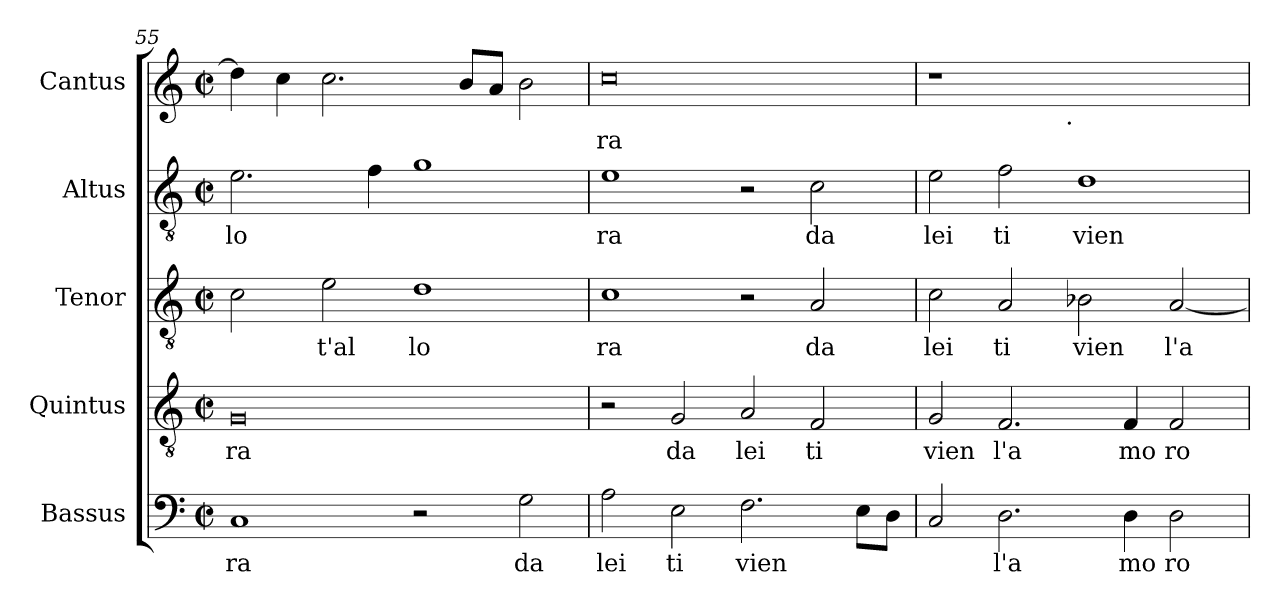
**kern	**text	**kern	**text	**kern	**text	**kern	**text	**kern	**text
*part5	*part5	*part4	*part4	*part3	*part3	*part2	*part2	*part1	*part1
*staff5	*staff5	*staff4	*staff4	*staff3	*staff3	*staff2	*staff2	*staff1	*staff1
*I"Bassus	*	*I"Quintus	*	*I"Tenor	*	*I"Altus	*	*I"Cantus	*
*clefF4	*	*clefGv2	*	*clefGv2	*	*clefGv2	*	*clefG2	*
*k[]	*	*k[]	*	*k[]	*	*k[]	*	*k[]	*
*C:	*	*C:	*	*C:	*	*C:	*	*C:	*
*M2/2	*	*M2/2	*	*M2/2	*	*M2/2	*	*M2/2	*
*met(c|)	*	*met(c|)	*	*met(c|)	*	*met(c|)	*	*met(c|)	*
=55	=55	=55	=55	=55	=55	=55	=55	=55	=55
!	!LO:LY:b:cj	!	!LO:LY:b	!	!LO:LY:b:cj	!	!LO:LY:b:cj	!	!LO:LY:b:cj
1C	ra	0G	-ra	2c\	.	2.e\	lo	4dd\]	.
!	!	!	!	!	!	!	!	!	!LO:LY:b:cj
.	.	.	.	.	.	.	.	4cc\	.
!	!	!	!	!	!LO:LY:b:cj	!	!	!	!LO:LY:b:cj
.	.	.	.	2e\	t'al	.	.	2.cc\	.
!	!	!	!	!	!	!	!LO:LY:b:cj	!	!
.	.	.	.	.	.	4f\	.	.	.
!	!	!	!	!	!LO:LY:b:cj	!	!LO:LY:b:cj	!	!
2r	.	.	.	1d	lo	1g	.	.	.
!	!	!	!	!	!	!	!	!	!LO:LY:b:cj
.	.	.	.	.	.	.	.	8b/L	.
!	!	!	!	!	!	!	!	!	!LO:LY:b:cj
.	.	.	.	.	.	.	.	8a/J	.
!	!LO:LY:b:cj	!	!	!	!	!	!	!	!LO:LY:b:cj
2G\	da	.	.	.	.	.	.	2b\	.
=56	=56	=56	=56	=56	=56	=56	=56	=56	=56
!	!LO:LY:b:cj	!	!	!	!LO:LY:b:cj	!	!LO:LY:b:cj	!	!LO:LY:b:cj
2A\	lei	2r	.	1c	ra	1e	ra	0cc	ra
!	!LO:LY:b:cj	!	!LO:LY:b	!	!	!	!	!	!
2E\	ti	2G/	da	.	.	.	.	.	.
!	!LO:LY:b:cj	!	!LO:LY:b	!	!	!	!	!	!
2.F\	vien	2A/	lei	2r	.	2r	.	.	.
!	!	!	!LO:LY:b	!	!LO:LY:b:cj	!	!LO:LY:b:cj	!	!
.	.	2F/	ti	2A/	da	2c\	da	.	.
!	!LO:LY:b:cj	!	!	!	!	!	!	!	!
8E\L	.	.	.	.	.	.	.	.	.
!	!LO:LY:b:cj	!	!	!	!	!	!	!	!
8D\J	.	.	.	.	.	.	.	.	.
!!LO:PB:g=z
=57	=57	=57	=57	=57	=57	=57	=57	=57	=57
!	!LO:LY:b:cj	!	!LO:LY:b	!	!LO:LY:b:cj	!	!LO:LY:b:cj	!	!
*	*	*	*	*	*	*	*	*^	*
2C/	.	2G/	vien	2c\	lei	2e\	lei	1r	2ryy	.
!	!LO:LY:b:cj	!	!LO:LY:b	!	!LO:LY:b:cj	!	!LO:LY:b:cj	!	!	!
2.D\	l'a	2.F/	l'a	2A/	ti	2f\	ti	.	4...ryy	.
!	!	!	!	!	!	!	!	!	!LO:TX:b:t=.	!
.	.	.	.	.	.	.	.	.	1ryy	.
!	!	!	!	!	!LO:LY:b:cj	!	!LO:LY:b:cj	!	!	!
.	.	.	.	2B-X\	vien	1d	vien	1ryy	.	.
!	!LO:LY:b:cj	!	!LO:LY:b	!	!	!	!	!	!	!
4D\	mo	4F/	mo	.	.	.	.	.	.	.
!	!LO:LY:b:cj	!	!LO:LY:b	!	!LO:LY:b:cj	!	!	!	!	!
2D\	ro	2F/	ro	[<2A/	l'a	.	.	.	.	.
.	.	.	.	.	.	.	.	.	32ryy	.
*	*	*	*	*	*	*	*	*v	*v	*
=	=	=	=	=	=	=	=	=	=
*-	*-	*-	*-	*-	*-	*-	*-	*-	*-
